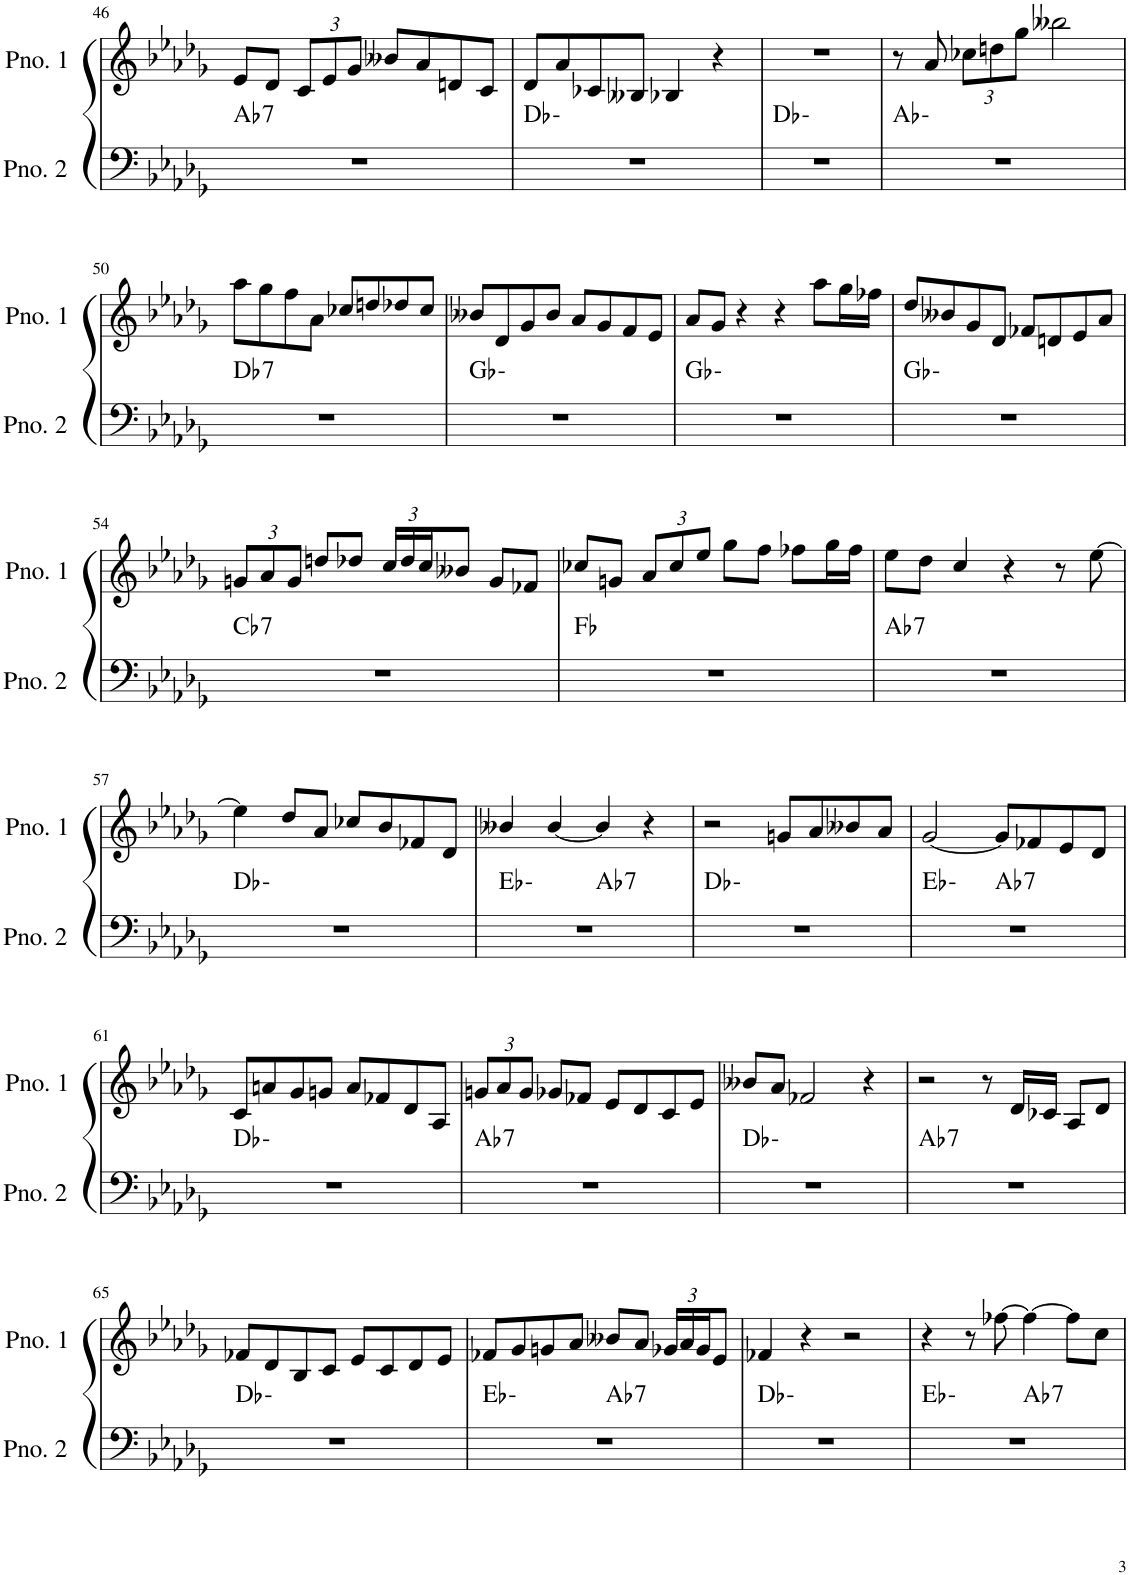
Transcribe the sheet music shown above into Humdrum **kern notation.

**kern	**harte	**kern
*part2	*part2	*part1
*staff2	*	*staff1
*I"ピアノ 2	*	*I"ピアノ 1
!!LO:PB:g=z
*clefF4	*	*clefG2
*k[b-e-a-d-g-]	*	*k[b-e-a-d-g-]
*M4/4	*	*M4/4
=46	=46	=46
!	!LO:H:kt=7	!
1r	Ab:7	8e-/L
.	.	8d-/J
*	*	*Xbrackettup
.	.	12c/L
.	.	12e-/
.	.	12g-/J
.	.	8b--X/L
.	.	8a-/
.	.	8dn/
.	.	8c/J
=47	=47	=47
1r	Db:min	8d-/L
.	.	8a-/
.	.	8c-X/
.	.	8B--X/J
.	.	4B-X/
.	.	4r
=48	=48	=48
1r	Db:min	1r
=49	=49	=49
1r	Ab:min	8r
.	.	8a-/
.	.	12cc-X\L
.	.	12ddn\
.	.	12gg-\J
.	.	2bb--X\
!!LO:LB:g=z
=50	=50	=50
!	!LO:H:kt=7	!
1r	Db:7	8aa-\L
.	.	8gg-\
.	.	8ff\
.	.	8a-\J
.	.	8cc-X/L
.	.	8ddn/
.	.	8dd-X/
.	.	8cc-/J
=51	=51	=51
1r	Gb:min	8b--X/L
.	.	8d-/
.	.	8g-/
.	.	8b--/J
.	.	8a-/L
.	.	8g-/
.	.	8f/
.	.	8e-/J
=52	=52	=52
1r	Gb:min	8a-/L
.	.	8g-/J
.	.	4r
.	.	4r
.	.	8aa-\L
.	.	16gg-\L
.	.	16ff-X\JJ
=53	=53	=53
1r	Gb:min	8dd-/L
.	.	8b--X/
.	.	8g-/
.	.	8d-/J
.	.	8f-X/L
.	.	8dn/
.	.	8e-/
.	.	8a-/J
!!LO:LB:g=z
=54	=54	=54
!	!LO:H:kt=7	!
1r	Cb:7	12gn/L
.	.	12a-/
.	.	12g/J
.	.	8ddn/L
.	.	8dd-X/J
.	.	24cc/LL
.	.	24dd-/
.	.	24cc/J
.	.	8b--X/J
.	.	8g/L
.	.	8f-X/J
=55	=55	=55
1r	Fb:maj	8cc-X/L
.	.	8gn/J
.	.	12a-/L
.	.	12cc-/
.	.	12ee-/J
.	.	8gg-\L
.	.	8ff\J
.	.	8ff-X\L
.	.	16gg-\L
.	.	16ff-\JJ
=56	=56	=56
!	!LO:H:kt=7	!
1r	Ab:7	8ee-\L
.	.	8dd-\J
.	.	4cc/
.	.	4r
.	.	8r
.	.	[8ee-\
!!LO:LB:g=z
=57	=57	=57
1r	Db:min	4ee-\]
.	.	8dd-/L
.	.	8a-/J
.	.	8cc-X/L
.	.	8b-/
.	.	8f-X/
.	.	8d-/J
=58	=58	=58
*^	*	*
1r	2ryy	Eb:min	4b--X/
.	.	.	[4b--/
!	!	!LO:H:kt=7	!
.	2ryy	Ab:7	4b--/]
.	.	.	4r
*v	*v	*	*
=59	=59	=59
1r	Db:min	2r
.	.	8gn/L
.	.	8a-/
.	.	8b--X/
.	.	8a-/J
=60	=60	=60
*^	*	*
1r	2ryy	Eb:min	[2g-/
!	!	!LO:H:kt=7	!
.	2ryy	Ab:7	8g-/L]
.	.	.	8f-X/
.	.	.	8e-/
.	.	.	8d-/J
*v	*v	*	*
!!LO:LB:g=z
=61	=61	=61
1r	Db:min	8c/L
.	.	8an/
.	.	8g-/
.	.	8gn/J
.	.	8a/L
.	.	8f-X/
.	.	8d-/
.	.	8A-/J
=62	=62	=62
!	!LO:H:kt=7	!
1r	Ab:7	12gn/L
.	.	12a-/
.	.	12g/J
.	.	8g-X/L
.	.	8f-X/J
.	.	8e-/L
.	.	8d-/
.	.	8c/
.	.	8e-/J
=63	=63	=63
1r	Db:min	8b--X/L
.	.	8a-/J
.	.	2f-X/
.	.	4r
=64	=64	=64
!	!LO:H:kt=7	!
1r	Ab:7	2r
.	.	8r
.	.	16d-/LL
.	.	16c-X/JJ
.	.	8A-/L
.	.	8d-/J
!!LO:LB:g=z
=65	=65	=65
1r	Db:min	8f-X/L
.	.	8d-/
.	.	8B-/
.	.	8c/J
.	.	8e-/L
.	.	8c/
.	.	8d-/
.	.	8e-/J
=66	=66	=66
*^	*	*
1r	2ryy	Eb:min	8f-X/L
.	.	.	8g-/
.	.	.	8gn/
.	.	.	8a-/J
!	!	!LO:H:kt=7	!
.	2ryy	Ab:7	8b--X/L
.	.	.	8a-/J
.	.	.	24g-X/LL
.	.	.	24a-/
.	.	.	24g-/J
.	.	.	8e-/J
*v	*v	*	*
=67	=67	=67
1r	Db:min	4f-X/
.	.	4r
.	.	2r
=68	=68	=68
*^	*	*
1r	2ryy	Eb:min	4r
.	.	.	8r
.	.	.	[8ff-X\
!	!	!LO:H:kt=7	!
.	2ryy	Ab:7	4ff-\_
.	.	.	8ff-\L]
.	.	.	8cc\J
*v	*v	*	*
=	=	=
*-	*-	*-
